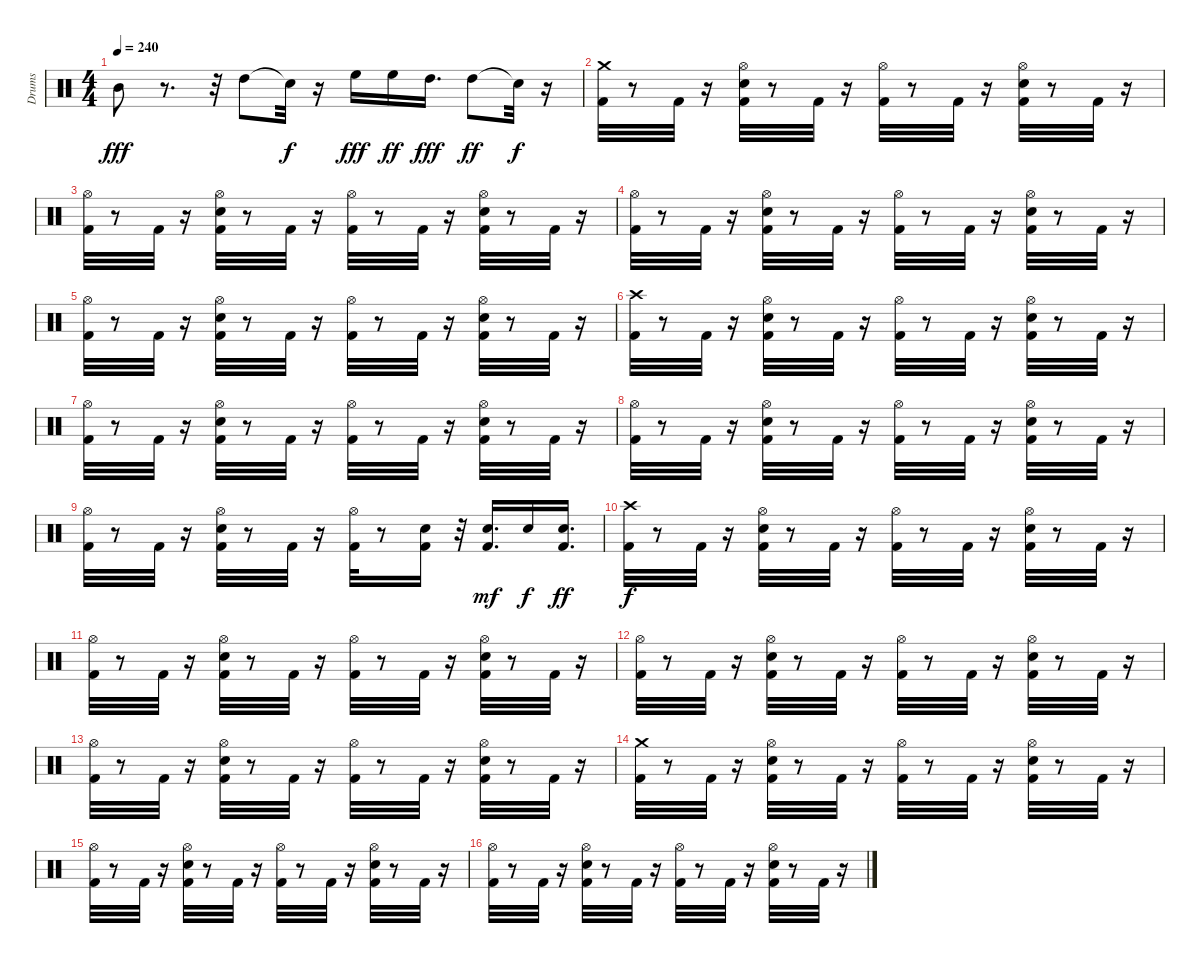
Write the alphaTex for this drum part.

\track ("Drums" "Drums") {instrument percussion}
\staff {score}
\articulation defaults
\ts (4 4)
\tempo 240
\clef neutral
\ks c "Mid Tom (hit)".8{dy fff}
r.8{d} r.32 "High Tom (hit)".8 "Snare (hit)"{t}.32{dy f} r.16 "High Floor Tom (hit)".16{dy fff} "High Floor Tom (hit)".16{dy ff} "High Tom (hit)".16{d dy fff} "High Tom (hit)".8{dy ff} "Snare (hit)"{t}.32{dy f} r.16 |
("Kick (hit) 2" "Crash medium (hit)").32 r.8 "Kick (hit) 2".32 r.16 ("Electric Snare (hit)" "Kick (hit) 2" "Hi-Hat (open)").32 r.8 "Kick (hit) 2".32 r.16 ("Kick (hit) 2" "Hi-Hat (open)").32 r.8 "Kick (hit) 2".32 r.16 ("Electric Snare (hit)" "Hi-Hat (open)" "Kick (hit) 2").32 r.8 "Kick (hit) 2".32 r.16 |
("Kick (hit) 2" "Hi-Hat (open)").32 r.8 "Kick (hit) 2".32 r.16 ("Kick (hit) 2" "Hi-Hat (open)" "Electric Snare (hit)").32 r.8 "Kick (hit) 2".32 r.16 ("Hi-Hat (open)" "Kick (hit) 2").32 r.8 "Kick (hit) 2".32 r.16 ("Electric Snare (hit)" "Kick (hit) 2" "Hi-Hat (open)").32 r.8 "Kick (hit) 2".32 r.16 |
("Kick (hit) 2" "Hi-Hat (open)").32 r.8 "Kick (hit) 2".32 r.16 ("Electric Snare (hit)" "Kick (hit) 2" "Hi-Hat (open)").32 r.8 "Kick (hit) 2".32 r.16 ("Hi-Hat (open)" "Kick (hit) 2").32 r.8 "Kick (hit) 2".32 r.16 ("Hi-Hat (open)" "Electric Snare (hit)" "Kick (hit) 2").32 r.8 "Kick (hit) 2".32 r.16 |
("Kick (hit) 2" "Hi-Hat (open)").32 r.8 "Kick (hit) 2".32 r.16 ("Electric Snare (hit)" "Hi-Hat (open)" "Kick (hit) 2").32 r.8 "Kick (hit) 2".32 r.16 ("Hi-Hat (open)" "Kick (hit) 2").32 r.8 "Kick (hit) 2".32 r.16 ("Hi-Hat (open)" "Electric Snare (hit)" "Kick (hit) 2").32 r.8 "Kick (hit) 2".32 r.16 |
("Kick (hit) 2" "Crash high (hit)").32 r.8 "Kick (hit) 2".32 r.16 ("Hi-Hat (open)" "Kick (hit) 2" "Electric Snare (hit)").32 r.8 "Kick (hit) 2".32 r.16 ("Hi-Hat (open)" "Kick (hit) 2").32 r.8 "Kick (hit) 2".32 r.16 ("Hi-Hat (open)" "Electric Snare (hit)" "Kick (hit) 2").32 r.8 "Kick (hit) 2".32 r.16 |
("Kick (hit) 2" "Hi-Hat (open)").32 r.8 "Kick (hit) 2".32 r.16 ("Kick (hit) 2" "Electric Snare (hit)" "Hi-Hat (open)").32 r.8 "Kick (hit) 2".32 r.16 ("Hi-Hat (open)" "Kick (hit) 2").32 r.8 "Kick (hit) 2".32 r.16 ("Hi-Hat (open)" "Electric Snare (hit)" "Kick (hit) 2").32 r.8 "Kick (hit) 2".32 r.16 |
("Kick (hit) 2" "Hi-Hat (open)").32 r.8 "Kick (hit) 2".32 r.16 ("Kick (hit) 2" "Electric Snare (hit)" "Hi-Hat (open)").32 r.8 "Kick (hit) 2".32 r.16 ("Hi-Hat (open)" "Kick (hit) 2").32 r.8 "Kick (hit) 2".32 r.16 ("Hi-Hat (open)" "Electric Snare (hit)" "Kick (hit) 2").32 r.8 "Kick (hit) 2".32 r.16 |
("Kick (hit) 2" "Hi-Hat (open)").32 r.8 "Kick (hit) 2".32 r.16 ("Kick (hit) 2" "Electric Snare (hit)" "Hi-Hat (open)").32 r.8 "Kick (hit) 2".32 r.16 ("Kick (hit) 2" "Hi-Hat (open)").32 r.8 ("Electric Snare (hit)" "Kick (hit) 2").16 r.32 ("Electric Snare (hit)" "Kick (hit) 2").16{d dy mf} "Electric Snare (hit)".16{dy f} ("Kick (hit) 2" "Electric Snare (hit)").16{d dy ff} |
("Crash high (hit)" "Kick (hit) 2").32{dy f} r.8 "Kick (hit) 2".32 r.16 ("Electric Snare (hit)" "Kick (hit) 2" "Hi-Hat (open)").32 r.8 "Kick (hit) 2".32 r.16 ("Hi-Hat (open)" "Kick (hit) 2").32 r.8 "Kick (hit) 2".32 r.16 ("Electric Snare (hit)" "Kick (hit) 2" "Hi-Hat (open)").32 r.8 "Kick (hit) 2".32 r.16 |
("Hi-Hat (open)" "Kick (hit) 2").32 r.8 "Kick (hit) 2".32 r.16 ("Hi-Hat (open)" "Kick (hit) 2" "Electric Snare (hit)").32 r.8 "Kick (hit) 2".32 r.16 ("Hi-Hat (open)" "Kick (hit) 2").32 r.8 "Kick (hit) 2".32 r.16 ("Hi-Hat (open)" "Electric Snare (hit)" "Kick (hit) 2").32 r.8 "Kick (hit) 2".32 r.16 |
("Hi-Hat (open)" "Kick (hit) 2").32 r.8 "Kick (hit) 2".32 r.16 ("Hi-Hat (open)" "Electric Snare (hit)" "Kick (hit) 2").32 r.8 "Kick (hit) 2".32 r.16 ("Kick (hit) 2" "Hi-Hat (open)").32 r.8 "Kick (hit) 2".32 r.16 ("Hi-Hat (open)" "Kick (hit) 2" "Electric Snare (hit)").32 r.8 "Kick (hit) 2".32 r.16 |
("Kick (hit) 2" "Hi-Hat (open)").32 r.8 "Kick (hit) 2".32 r.16 ("Hi-Hat (open)" "Electric Snare (hit)" "Kick (hit) 2").32 r.8 "Kick (hit) 2".32 r.16 ("Kick (hit) 2" "Hi-Hat (open)").32 r.8 "Kick (hit) 2".32 r.16 ("Electric Snare (hit)" "Kick (hit) 2" "Hi-Hat (open)").32 r.8 "Kick (hit) 2".32 r.16 |
("Kick (hit) 2" "Crash medium (hit)").32 r.8 "Kick (hit) 2".32 r.16 ("Electric Snare (hit)" "Kick (hit) 2" "Hi-Hat (open)").32 r.8 "Kick (hit) 2".32 r.16 ("Kick (hit) 2" "Hi-Hat (open)").32 r.8 "Kick (hit) 2".32 r.16 ("Hi-Hat (open)" "Kick (hit) 2" "Electric Snare (hit)").32 r.8 "Kick (hit) 2".32 r.16 |
("Hi-Hat (open)" "Kick (hit) 2").32 r.8 "Kick (hit) 2".32 r.16 ("Electric Snare (hit)" "Hi-Hat (open)" "Kick (hit) 2").32 r.8 "Kick (hit) 2".32 r.16 ("Kick (hit) 2" "Hi-Hat (open)").32 r.8 "Kick (hit) 2".32 r.16 ("Kick (hit) 2" "Hi-Hat (open)" "Electric Snare (hit)").32 r.8 "Kick (hit) 2".32 r.16 |
("Kick (hit) 2" "Hi-Hat (open)").32 r.8 "Kick (hit) 2".32 r.16 ("Electric Snare (hit)" "Hi-Hat (open)" "Kick (hit) 2").32 r.8 "Kick (hit) 2".32 r.16 ("Kick (hit) 2" "Hi-Hat (open)").32 r.8 "Kick (hit) 2".32 r.16 ("Electric Snare (hit)" "Hi-Hat (open)" "Kick (hit) 2").32 r.8 "Kick (hit) 2".32 r.16
